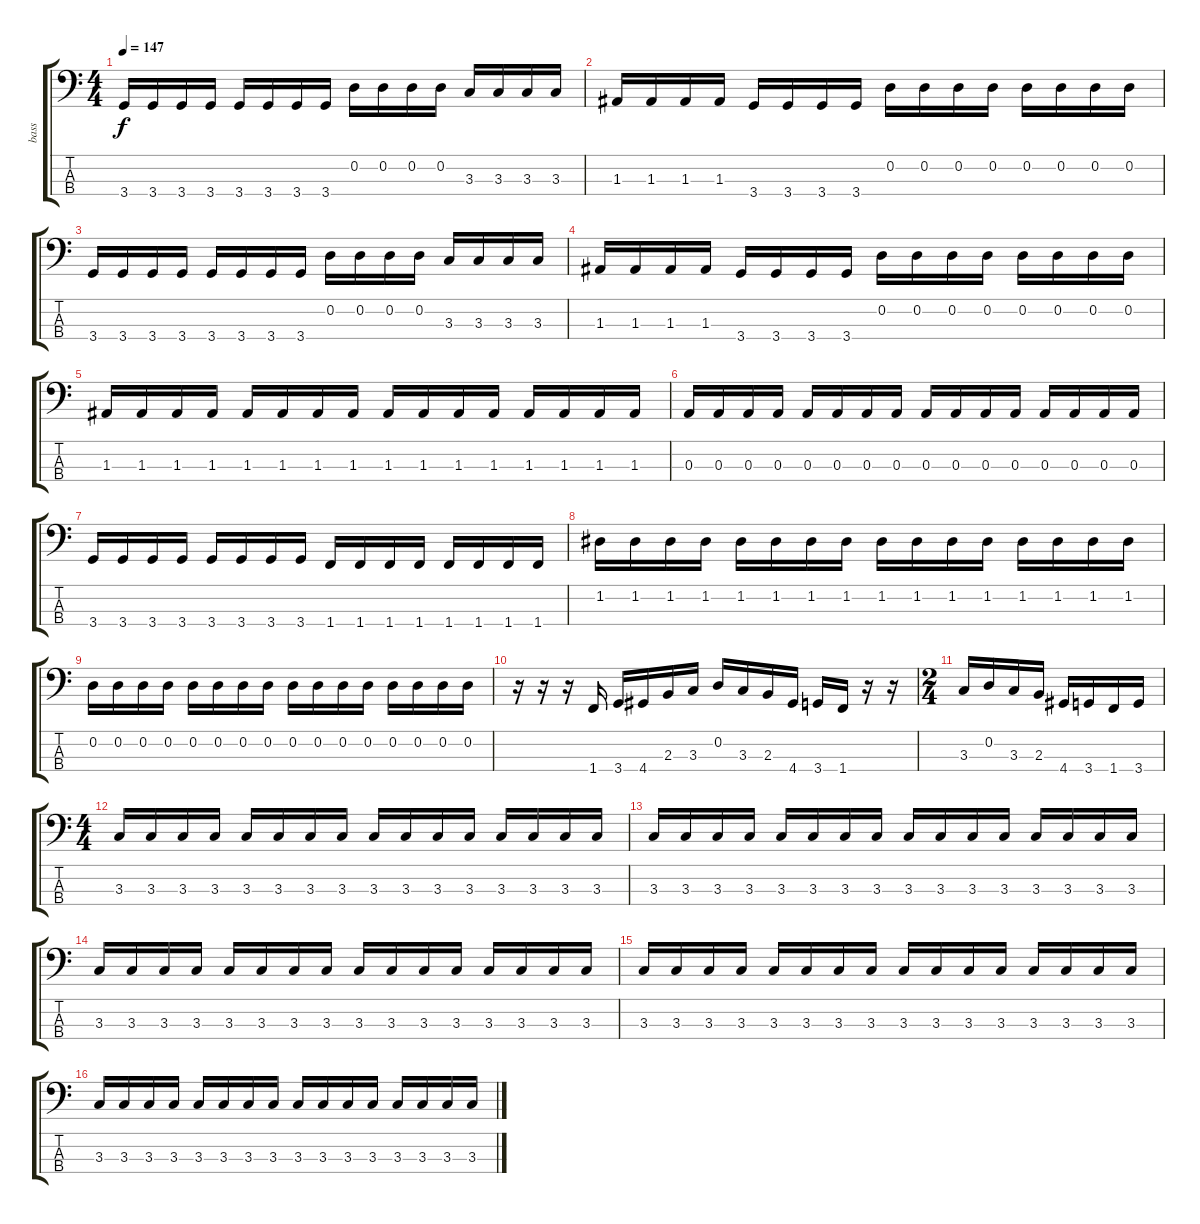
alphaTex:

\track ("bass" "bass") {instrument electricbassfinger}
\staff {score tabs}
\tuning (G2 D2 A1 E1) {hide}
\ts (4 4)
\tempo 147
\clef f4
\ks c
3.4.16{dy f} 3.4.16 3.4.16 3.4.16 3.4.16 3.4.16 3.4.16 3.4.16 0.2.16 0.2.16 0.2.16 0.2.16 3.3.16 3.3.16 3.3.16 3.3.16 |
1.3.16 1.3.16 1.3.16 1.3.16 3.4.16 3.4.16 3.4.16 3.4.16 0.2.16 0.2.16 0.2.16 0.2.16 0.2.16 0.2.16 0.2.16 0.2.16 |
3.4.16 3.4.16 3.4.16 3.4.16 3.4.16 3.4.16 3.4.16 3.4.16 0.2.16 0.2.16 0.2.16 0.2.16 3.3.16 3.3.16 3.3.16 3.3.16 |
1.3.16 1.3.16 1.3.16 1.3.16 3.4.16 3.4.16 3.4.16 3.4.16 0.2.16 0.2.16 0.2.16 0.2.16 0.2.16 0.2.16 0.2.16 0.2.16 |
1.3.16 1.3.16 1.3.16 1.3.16 1.3.16 1.3.16 1.3.16 1.3.16 1.3.16 1.3.16 1.3.16 1.3.16 1.3.16 1.3.16 1.3.16 1.3.16 |
0.3.16 0.3.16 0.3.16 0.3.16 0.3.16 0.3.16 0.3.16 0.3.16 0.3.16 0.3.16 0.3.16 0.3.16 0.3.16 0.3.16 0.3.16 0.3.16 |
3.4.16 3.4.16 3.4.16 3.4.16 3.4.16 3.4.16 3.4.16 3.4.16 1.4.16 1.4.16 1.4.16 1.4.16 1.4.16 1.4.16 1.4.16 1.4.16 |
1.2.16 1.2.16 1.2.16 1.2.16 1.2.16 1.2.16 1.2.16 1.2.16 1.2.16 1.2.16 1.2.16 1.2.16 1.2.16 1.2.16 1.2.16 1.2.16 |
0.2.16 0.2.16 0.2.16 0.2.16 0.2.16 0.2.16 0.2.16 0.2.16 0.2.16 0.2.16 0.2.16 0.2.16 0.2.16 0.2.16 0.2.16 0.2.16 |
r.16 r.16 r.16 1.4.16 3.4.16 4.4.16 2.3.16 3.3.16 0.2.16 3.3.16 2.3.16 4.4.16 3.4.16 1.4.16 r.16 r.16 |
\ts (2 4)
3.3.16 0.2.16 3.3.16 2.3.16 4.4.16 3.4.16 1.4.16 3.4.16 |
\ts (4 4)
3.3.16 3.3.16 3.3.16 3.3.16 3.3.16 3.3.16 3.3.16 3.3.16 3.3.16 3.3.16 3.3.16 3.3.16 3.3.16 3.3.16 3.3.16 3.3.16 |
3.3.16 3.3.16 3.3.16 3.3.16 3.3.16 3.3.16 3.3.16 3.3.16 3.3.16 3.3.16 3.3.16 3.3.16 3.3.16 3.3.16 3.3.16 3.3.16 |
3.3.16 3.3.16 3.3.16 3.3.16 3.3.16 3.3.16 3.3.16 3.3.16 3.3.16 3.3.16 3.3.16 3.3.16 3.3.16 3.3.16 3.3.16 3.3.16 |
3.3.16 3.3.16 3.3.16 3.3.16 3.3.16 3.3.16 3.3.16 3.3.16 3.3.16 3.3.16 3.3.16 3.3.16 3.3.16 3.3.16 3.3.16 3.3.16 |
3.3.16 3.3.16 3.3.16 3.3.16 3.3.16 3.3.16 3.3.16 3.3.16 3.3.16 3.3.16 3.3.16 3.3.16 3.3.16 3.3.16 3.3.16 3.3.16
